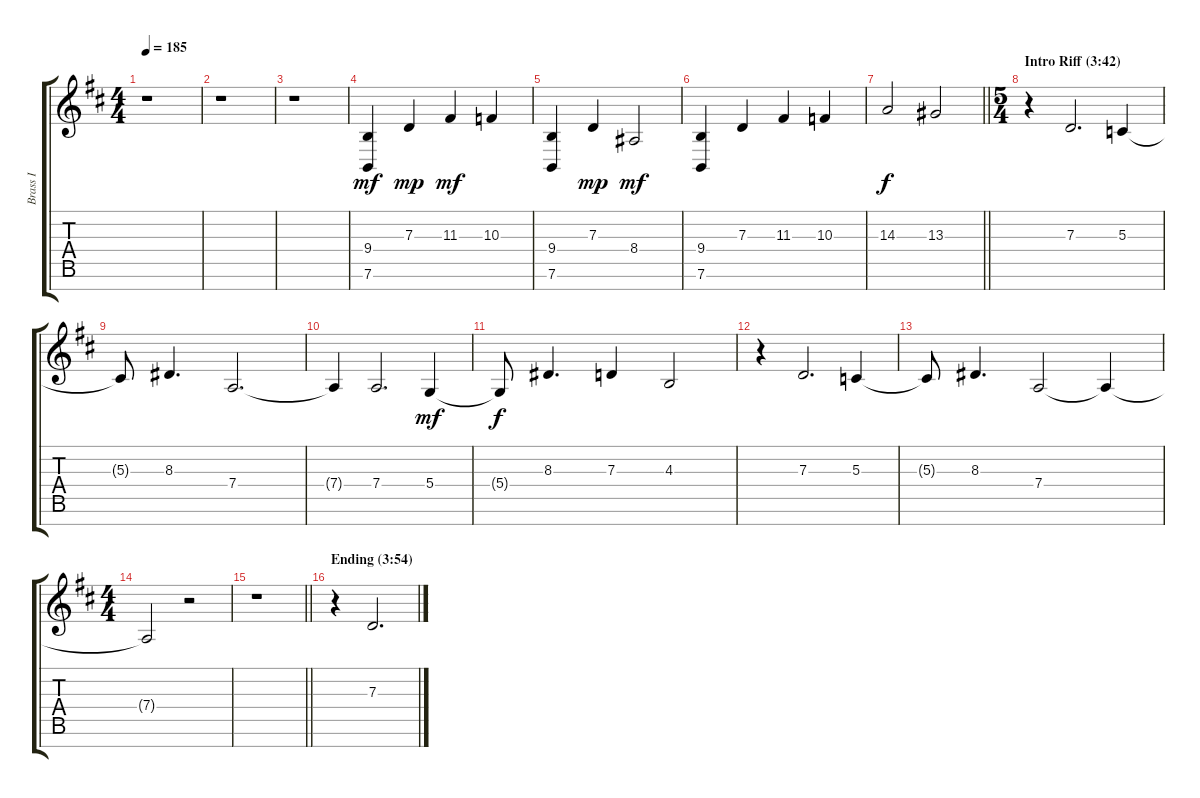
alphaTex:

\track ("Brass I" "Brass I") {instrument trombone}
\staff {score tabs}
\tuning (E4 B3 G3 D3 A2 E2 B1) {hide}
\ts (4 4)
\tempo 185
\clef g2
\ks bminor
r.1{dy f} |
r.1 |
r.1 |
(9.4 7.6).4{dy mf volume 13 instrument brasssection} 7.3.4{dy mp} 11.3.4{dy mf} 10.3.4 |
(9.4 7.6).4 7.3.4{dy mp} 8.4.2{dy mf} |
(9.4 7.6).4 7.3.4 11.3.4 10.3.4 |
\barLineRight lightlight
14.3.2{dy f} 13.3.2 |
\ts (5 4)
\section ("" "Intro Riff (3:42)")
r.4 7.3.2{d volume 12 instrument trombone} 5.3.4 |
5.3{t}.8 8.3.4{d} 7.4.2{d} |
7.4{t}.4 7.4.2{d} 5.4.4{dy mf} |
5.4{t}.8{dy f} 8.3.4{d} 7.3.4 4.3.2 |
r.4 7.3.2{d} 5.3.4 |
5.3{t}.8 8.3.4{d} 7.4.2 7.4{t}.4{volume 5} |
\ts (4 4)
7.4{t}.2 r.2 |
\barLineRight lightlight
r.1 |
\section ("" "Ending (3:54)")
r.4 7.3.2{d volume 12 instrument trombone}
